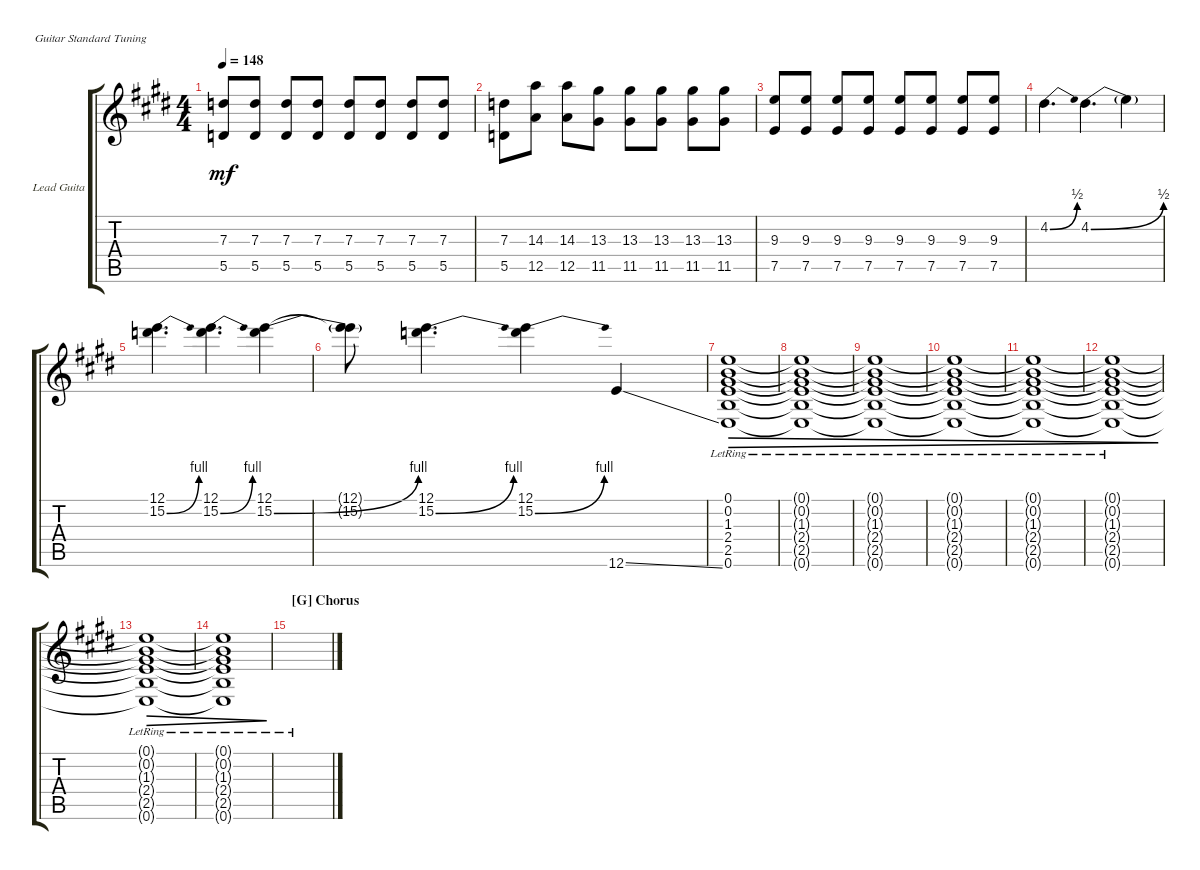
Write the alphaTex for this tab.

\bracketExtendMode groupsimilarinstruments
\firstSystemTrackNameOrientation horizontal
\otherSystemsTrackNameOrientation horizontal
\track ("Lead Guitar" "Lead Guita") {instrument electricguitarclean}
\staff {score tabs}
\tuning (E4 B3 G3 D3 A2 E2)
\ts (4 4)
\tempo 148
\clef g2
\ks e
(5.5 7.3).8{dy mf} (5.5 7.3).8 (5.5 7.3).8 (5.5 7.3).8 (5.5 7.3).8 (5.5 7.3).8 (5.5 7.3).8 (5.5 7.3).8 |
(5.5 7.3).8 (12.5 14.3).8 (12.5 14.3).8 (11.5 13.3).8 (11.5 13.3).8 (11.5 13.3).8 (11.5 13.3).8 (11.5 13.3).8 |
(7.5 9.3).8 (7.5 9.3).8 (7.5 9.3).8 (7.5 9.3).8 (7.5 9.3).8 (7.5 9.3).8 (7.5 9.3).8 (7.5 9.3).8 |
4.2{be (bend 0 0 59.4 2)}.4{d} 4.2{be (bend 0 0 59.4 2)}.4{d} 4.2{t}.4 |
(12.1 15.2{be (bend 0 0 59.4 4)}).4{d} (12.1 15.2{be (bend 0 0 59.4 4)}).4{d} (12.1 15.2{be (bend 0 0 59.4 4)}).4 |
(12.1{t} 15.2{t}).8 (12.1 15.2{be (bend 0 0 59.4 4)}).4{d} (12.1 15.2{be (bend 0 0 59.4 4)}).4 12.6{ss}.4 |
(2.5{lr} 2.4{lr} 1.3{lr} 0.2{lr} 0.1{lr} 0.6{lr}).1{dec} |
(2.5{lr t} 2.4{lr t} 1.3{lr t} 0.2{lr t} 0.1{lr t} 0.6{lr t}).1{dec} |
(2.5{lr t} 2.4{lr t} 1.3{lr t} 0.2{lr t} 0.1{lr t} 0.6{lr t}).1{dec} |
(2.5{lr t} 2.4{lr t} 1.3{lr t} 0.2{lr t} 0.1{lr t} 0.6{lr t}).1{dec} |
(2.5{lr t} 2.4{lr t} 1.3{lr t} 0.2{lr t} 0.1{lr t} 0.6{lr t}).1{dec} |
(2.5{lr t} 2.4{lr t} 1.3{lr t} 0.2{lr t} 0.1{lr t} 0.6{lr t}).1{dec} |
(2.5{lr t} 2.4{lr t} 1.3{lr t} 0.2{lr t} 0.1{lr t} 0.6{lr t}).1{dec} |
(2.5{lr t} 2.4{lr t} 1.3{lr t} 0.2{lr t} 0.1{lr t} 0.6{lr t}).1{dec} |
\section ("G" "Chorus")
